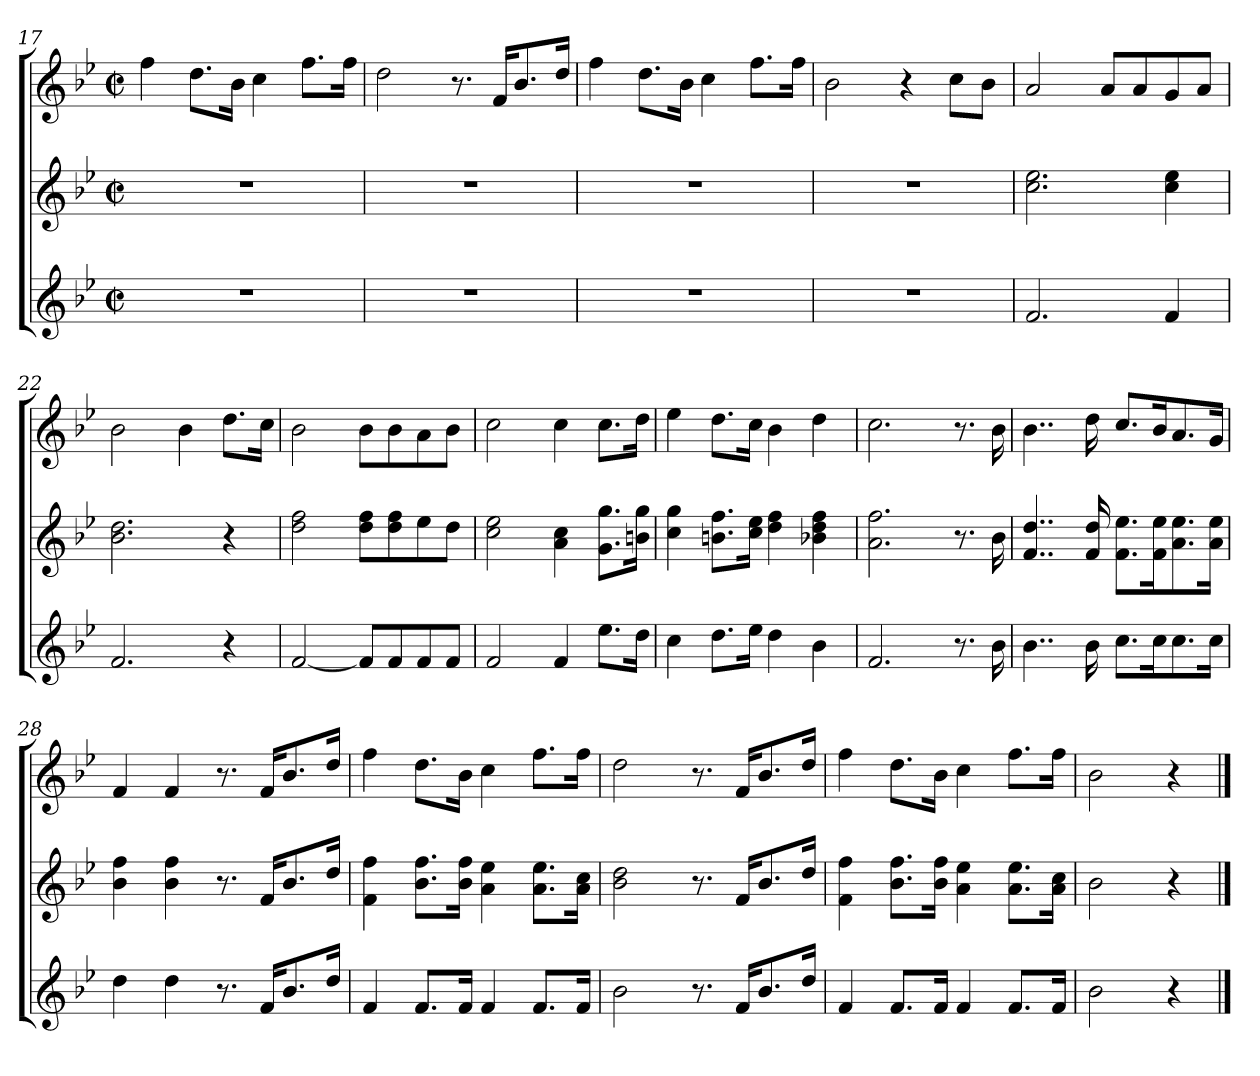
**kern	**kern	**kern
*part3	*part2	*part1
*staff3	*staff2	*staff1
*clefG2	*clefG2	*clefG2
*k[b-e-]	*k[b-e-]	*k[b-e-]
*B-:	*B-:	*B-:
*M2/2	*M2/2	*M2/2
*met(c|)	*met(c|)	*met(c|)
=17	=17	=17
1r	1r	4ff\
.	.	8.dd\L
.	.	16b-\Jk
.	.	4cc\
.	.	8.ff\L
.	.	16ff\Jk
=18	=18	=18
1r	1r	2dd\
.	.	8.r
.	.	16f/KL
.	.	8.b-/
.	.	16dd/Jk
=19	=19	=19
1r	1r	4ff\
.	.	8.dd\L
.	.	16b-\Jk
.	.	4cc\
.	.	8.ff\L
.	.	16ff\Jk
!!LO:LB:g=z
=20	=20	=20
1r	1r	2b-\
.	.	4r
.	.	8cc\L
.	.	8b-\J
=21	=21	=21
2.f/	2.cc\ 2.ee-\	2a/
.	.	8a/L
.	.	8a/
4f/	4cc\ 4ee-\	8g/
.	.	8a/J
=22	=22	=22
2.f/	2.b-\ 2.dd\	2b-\
.	.	4b-\
4r	4r	8.dd\L
.	.	16cc\Jk
=23	=23	=23
[2f/	2dd\ 2ff\	2b-\
8f/L]	8dd\ 8ff\L	8b-\L
8f/	8dd\ 8ff\	8b-\
8f/	8ee-\	8a\
8f/J	8dd\J	8b-\J
=24	=24	=24
2f/	2cc\ 2ee-\	2cc\
4f/	4a\ 4cc\	4cc\
8.ee-\L	8.g\ 8.gg\L	8.cc\L
16dd\Jk	16bn\ 16gg\Jk	16dd\Jk
!!LO:PB:g=z
=25	=25	=25
4cc\	4cc\ 4gg\	4ee-\
8.dd\L	8.bn\ 8.ff\L	8.dd\L
16ee-\Jk	16cc\ 16ee-\Jk	16cc\Jk
4dd\	4dd\ 4ff\	4b-\
4b-\	4b-X\ 4dd\ 4ff\	4dd\
=26	=26	=26
2.f/	2.a\ 2.ff\	2.cc\
8.r	8.r	8.r
16b-\	16b-\	16b-\
=27	=27	=27
4..b-\	4..f/ 4..dd/	4..b-\
16b-\	16f/ 16dd/	16dd\
8.cc\L	8.f\ 8.ee-\L	8.cc/L
16cc\K	16f\ 16ee-\K	16b-/K
8.cc\	8.a\ 8.ee-\	8.a/
16cc\Jk	16a\ 16ee-\Jk	16g/Jk
=28	=28	=28
4dd\	4b-\ 4ff\	4f/
4dd\	4b-\ 4ff\	4f/
8.r	8.r	8.r
16f/KL	16f/KL	16f/KL
8.b-/	8.b-/	8.b-/
16dd/Jk	16dd/Jk	16dd/Jk
=29	=29	=29
4f/	4f\ 4ff\	4ff\
8.f/L	8.b-\ 8.ff\L	8.dd\L
16f/Jk	16b-\ 16ff\Jk	16b-\Jk
4f/	4a\ 4ee-\	4cc\
8.f/L	8.a\ 8.ee-\L	8.ff\L
16f/Jk	16a\ 16cc\Jk	16ff\Jk
!!LO:LB:g=z
=30	=30	=30
2b-\	2b-\ 2dd\	2dd\
8.r	8.r	8.r
16f/KL	16f/KL	16f/KL
8.b-/	8.b-/	8.b-/
16dd/Jk	16dd/Jk	16dd/Jk
=31	=31	=31
4f/	4f\ 4ff\	4ff\
8.f/L	8.b-\ 8.ff\L	8.dd\L
16f/Jk	16b-\ 16ff\Jk	16b-\Jk
4f/	4a\ 4ee-\	4cc\
8.f/L	8.a\ 8.ee-\L	8.ff\L
16f/Jk	16a\ 16cc\Jk	16ff\Jk
=32	=32	=32
2b-\	2b-\	2b-\
4r	4r	4r
==	==	==
*-	*-	*-
